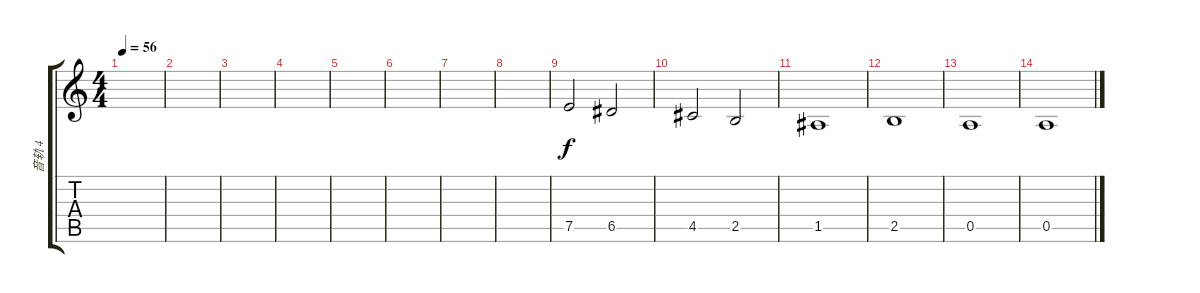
\track ("音轨 4" "音轨 4") {instrument contrabass}
\staff {score tabs}
\tuning (E4 B3 G3 D3 A2 E2) {hide}
\ts (4 4)
\tempo 56
\clef g2
\ks c
|
|
|
|
|
|
|
|
7.5.2 6.5.2 |
4.5.2 2.5.2 |
1.5.1 |
2.5.1 |
0.5.1 |
0.5.1
